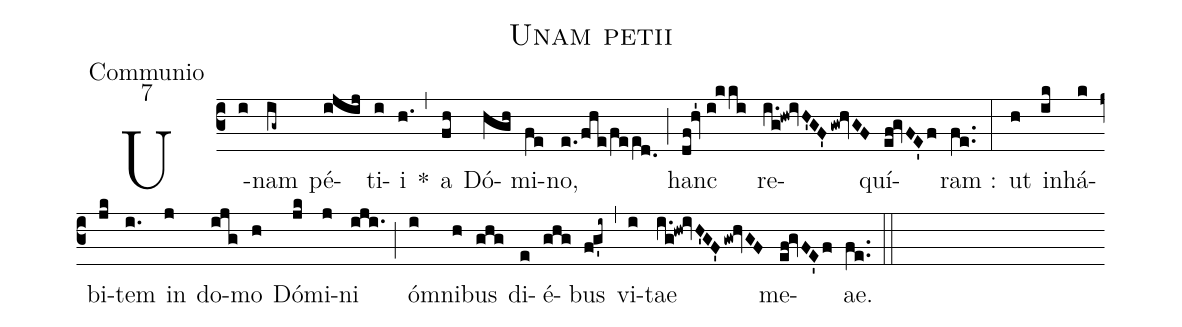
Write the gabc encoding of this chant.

name:Unam petii;
office-part:Communio;
mode:7;
%%
(c3) U(i)nam(ig~) pé(ijij)ti(i)i(h.) *(,) a(fh) Dó(hgh)mi(fe)no,(e./fhe/fee[ll:1]d.0) (;) hanc(df!hv'1//i!kki) re(i.g!hw!ivH'GF'gw!hvGF)quí(ef!gvFE'f)ram :(fe..) (:) ut(h) in(ik)há(k)bi(jk)tem(i.) in(j) do(ijg)mo(h) Dó(jk)mi(j)ni(iji.) (;) ó(i)mni(h)bus(ghg) di(e)é(ghg)bus(fg'i~) (,) vi(i)tae(i.g!hw!ivH'GF'gw!hvGF) me(ef!gvFE'f)ae.(fe..) (::)
